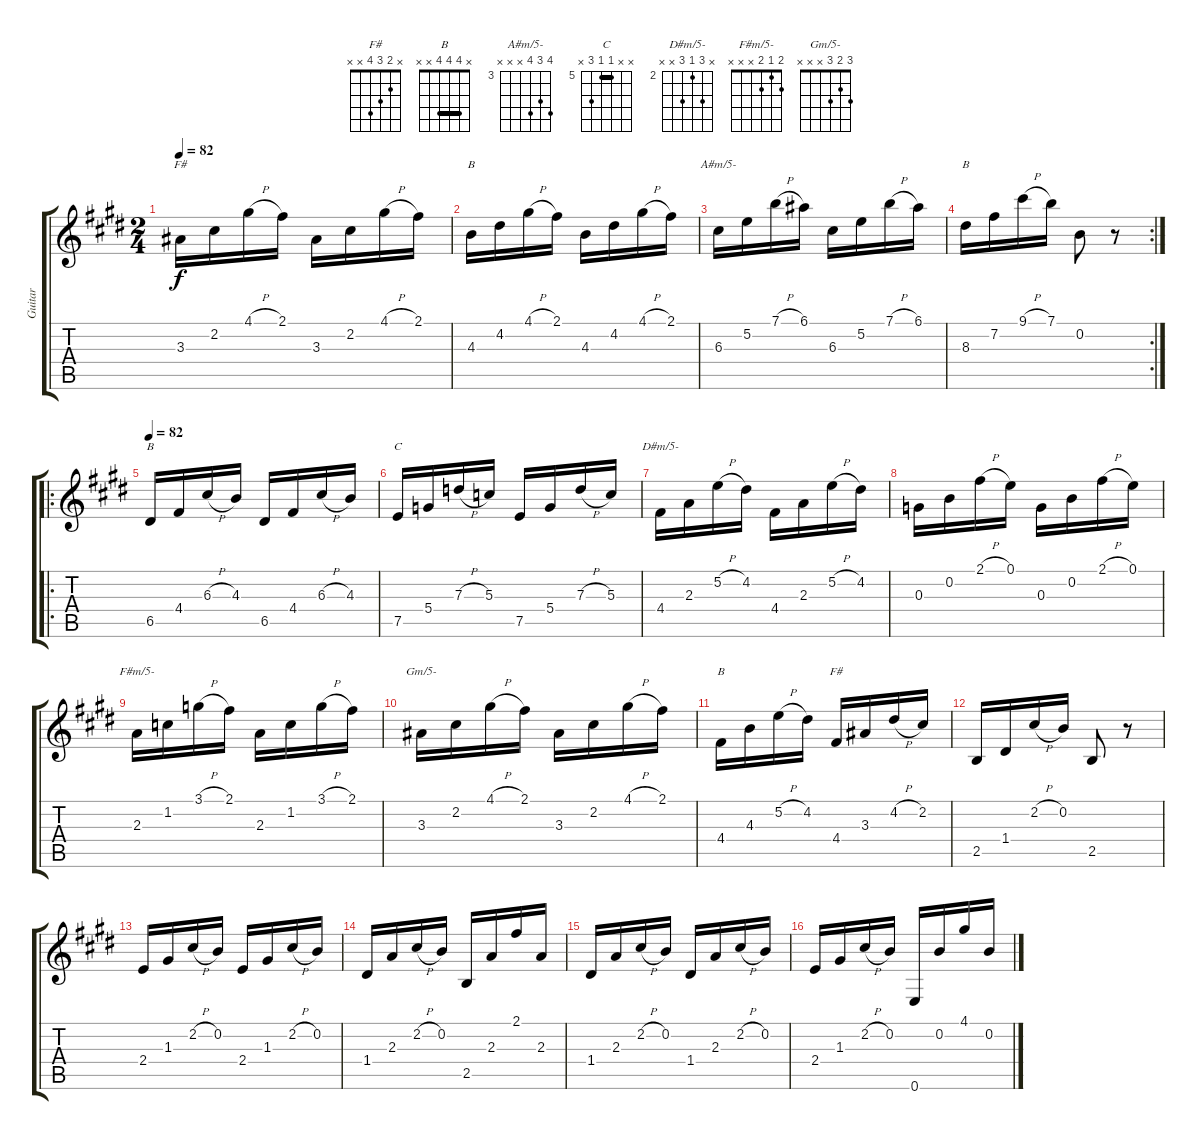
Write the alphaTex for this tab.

\track ("Guitar" "Guitar") {instrument acousticguitarnylon}
\staff {score tabs}
\tuning (E4 B3 G3 D3 A2 E2) {hide}
\chord ("F#" 2 2 3 x x x) {barre 2}
\chord ("B" 2 4 4 x x x)
\chord ("A#m/5-" 6 5 6 x x x) {firstfret 3}
\chord ("B" 7 7 8 x x x) {firstfret 5 barre 7}
\chord ("B" x x 4 4 6 x) {firstfret 4 barre 4}
\chord ("C" x x 5 5 7 x) {firstfret 5 barre 5}
\chord ("D#m/5-" x 4 2 4 x x) {firstfret 2}
\chord ("F#m/5-" 2 1 2 x x x)
\chord ("Gm/5-" 3 2 3 x x x)
\chord ("B" x 4 4 4 x x) {barre 4}
\chord ("F#" x 2 3 4 x x)
\ts (2 4)
\tempo 82
\clef g2
\ks e
3.3.16{ch "F#" dy f} 2.2.16 4.1{h}.16 2.1.16 3.3.16 2.2.16 4.1{h}.16 2.1.16 |
4.3.16{ch "B"} 4.2.16 4.1{h}.16 2.1.16 4.3.16 4.2.16 4.1{h}.16 2.1.16 |
6.3.16{ch "A#m/5-"} 5.2.16 7.1{h}.16 6.1.16 6.3.16 5.2.16 7.1{h}.16 6.1.16 |
\rc 2
8.3.16{ch "B"} 7.2.16 9.1{h}.16 7.1.16 0.2.8 r.8 |
\ro
\tempo 82
6.5.16{ch "B"} 4.4.16 6.3{h}.16 4.3.16 6.5.16 4.4.16 6.3{h}.16 4.3.16 |
7.5.16{ch "C"} 5.4.16 7.3{h}.16 5.3.16 7.5.16 5.4.16 7.3{h}.16 5.3.16 |
4.4.16{ch "D#m/5-"} 2.3.16 5.2{h}.16 4.2.16 4.4.16 2.3.16 5.2{h}.16 4.2.16 |
0.3.16 0.2.16 2.1{h}.16 0.1.16 0.3.16 0.2.16 2.1{h}.16 0.1.16 |
2.3.16{ch "F#m/5-"} 1.2.16 3.1{h}.16 2.1.16 2.3.16 1.2.16 3.1{h}.16 2.1.16 |
3.3.16{ch "Gm/5-"} 2.2.16 4.1{h}.16 2.1.16 3.3.16 2.2.16 4.1{h}.16 2.1.16 |
4.4.16{ch "B"} 4.3.16 5.2{h}.16 4.2.16 4.4.16{ch "F#"} 3.3.16 4.2{h}.16 2.2.16 |
2.5.16 1.4.16 2.2{h}.16 0.2.16 2.5.8 r.8 |
2.4.16 1.3.16 2.2{h}.16 0.2.16 2.4.16 1.3.16 2.2{h}.16 0.2.16 |
1.4.16 2.3.16 2.2{h}.16 0.2.16 2.5.16 2.3.16 2.1.16 2.3.16 |
1.4.16 2.3.16 2.2{h}.16 0.2.16 1.4.16 2.3.16 2.2{h}.16 0.2.16 |
2.4.16 1.3.16 2.2{h}.16 0.2.16 0.6.16 0.2.16 4.1.16 0.2.16
